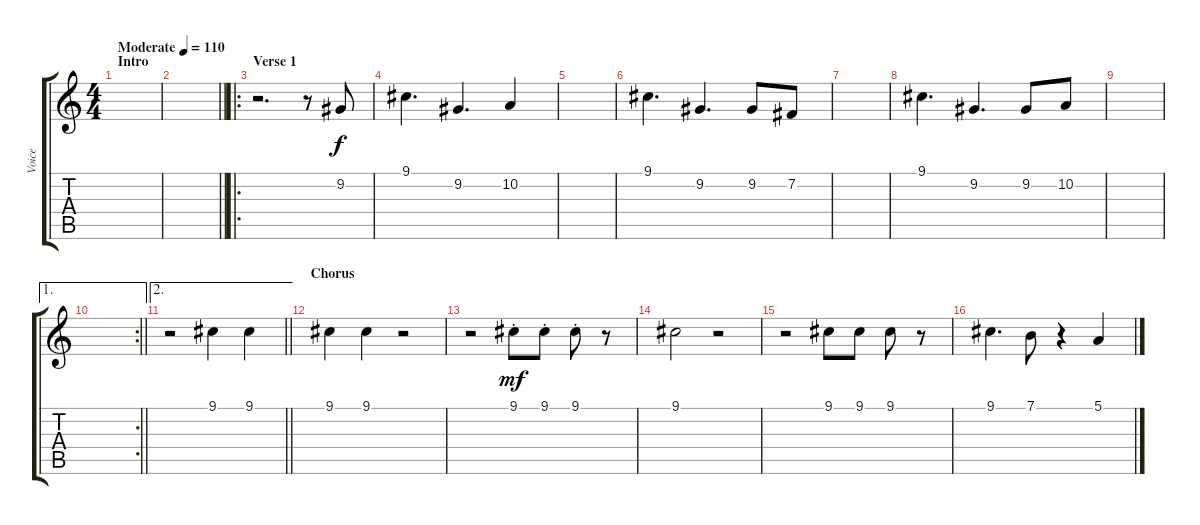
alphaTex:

\track ("Voice" "Voice") {instrument lead6voice}
\staff {score tabs}
\tuning (E4 B3 G3 D3 A2 E2) {hide}
\ts (4 4)
\section ("" "Intro")
\tempo (110 "Moderate")
\clef g2
\ks c
|
\barLineRight lightlight
|
\ro
\section ("" "Verse 1")
r.2{d} r.8 9.2.8 |
9.1.4{d} 9.2.4{d} 10.2.4 |
|
9.1.4{d} 9.2.4{d} 9.2.8 7.2.8 |
|
9.1.4{d} 9.2.4{d} 9.2.8 10.2.8 |
|
\ae 1
\rc 2
\barLineRight lightlight
|
\ae 2
\barLineRight lightlight
r.2 9.1.4 9.1.4 |
\section ("" "Chorus")
9.1.4 9.1.4{dy f} r.2 |
r.2 9.1{st}.8{dy mf} 9.1{st}.8 9.1{st}.8 r.8 |
9.1.2 r.2 |
r.2 9.1.8 9.1.8 9.1.8 r.8 |
9.1.4{d} 7.1.8 r.4 5.1.4
